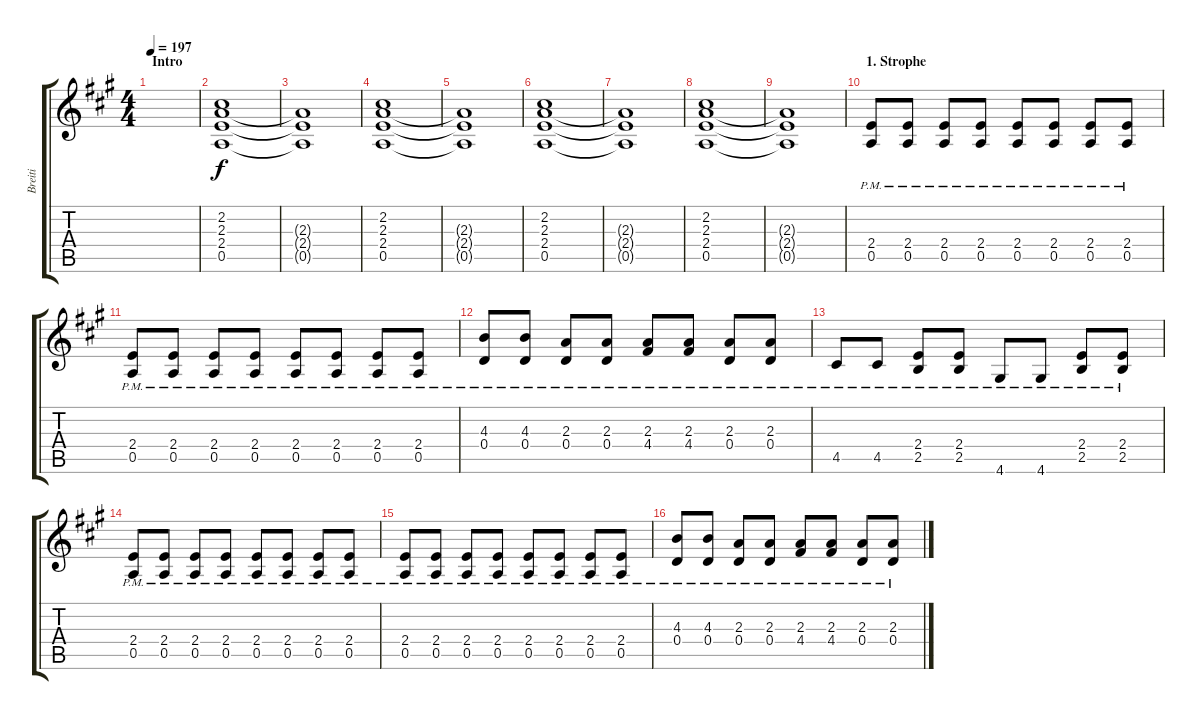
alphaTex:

\track ("Breiti" "Breiti") {instrument distortionguitar}
\staff {score tabs}
\tuning (E4 B3 G3 D3 A2 E2) {hide}
\ts (4 4)
\section ("" "Intro")
\tempo 197
\clef g2
\ks a
|
(2.2 2.3 2.4 0.5).1 |
(2.3{t} 2.4{t} 0.5{t}).1 |
(2.2 2.3 2.4 0.5).1 |
(2.3{t} 2.4{t} 0.5{t}).1 |
(2.2 2.3 2.4 0.5).1 |
(2.3{t} 2.4{t} 0.5{t}).1 |
(2.2 2.3 2.4 0.5).1 |
(2.3{t} 2.4{t} 0.5{t}).1 |
\section ("" "1. Strophe")
(2.4{pm} 0.5{pm}).8 (2.4{pm} 0.5{pm}).8 (2.4{pm} 0.5{pm}).8 (2.4{pm} 0.5{pm}).8 (2.4{pm} 0.5{pm}).8 (2.4{pm} 0.5{pm}).8 (2.4{pm} 0.5{pm}).8 (2.4{pm} 0.5{pm}).8 |
(2.4{pm} 0.5{pm}).8 (2.4{pm} 0.5{pm}).8 (2.4{pm} 0.5{pm}).8 (2.4{pm} 0.5{pm}).8 (2.4{pm} 0.5{pm}).8 (2.4{pm} 0.5{pm}).8 (2.4{pm} 0.5{pm}).8 (2.4{pm} 0.5{pm}).8 |
(4.3{pm} 0.4{pm}).8 (4.3{pm} 0.4{pm}).8 (2.3{pm} 0.4{pm}).8 (2.3{pm} 0.4{pm}).8 (2.3{pm} 4.4{pm}).8 (2.3{pm} 4.4{pm}).8 (2.3{pm} 0.4{pm}).8 (2.3{pm} 0.4{pm}).8 |
4.5{pm}.8 4.5{pm}.8 (2.4{pm} 2.5{pm}).8 (2.4{pm} 2.5{pm}).8 4.6{pm}.8 4.6{pm}.8 (2.4{pm} 2.5{pm}).8 (2.4{pm} 2.5{pm}).8 |
(2.4{pm} 0.5{pm}).8 (2.4{pm} 0.5{pm}).8 (2.4{pm} 0.5{pm}).8 (2.4{pm} 0.5{pm}).8 (2.4{pm} 0.5{pm}).8 (2.4{pm} 0.5{pm}).8 (2.4{pm} 0.5{pm}).8 (2.4{pm} 0.5{pm}).8 |
(2.4{pm} 0.5{pm}).8 (2.4{pm} 0.5{pm}).8 (2.4{pm} 0.5{pm}).8 (2.4{pm} 0.5{pm}).8 (2.4{pm} 0.5{pm}).8 (2.4{pm} 0.5{pm}).8 (2.4{pm} 0.5{pm}).8 (2.4{pm} 0.5{pm}).8 |
(4.3{pm} 0.4{pm}).8 (4.3{pm} 0.4{pm}).8 (2.3{pm} 0.4{pm}).8 (2.3{pm} 0.4{pm}).8 (2.3{pm} 4.4{pm}).8 (2.3{pm} 4.4{pm}).8 (2.3{pm} 0.4{pm}).8 (2.3{pm} 0.4{pm}).8
